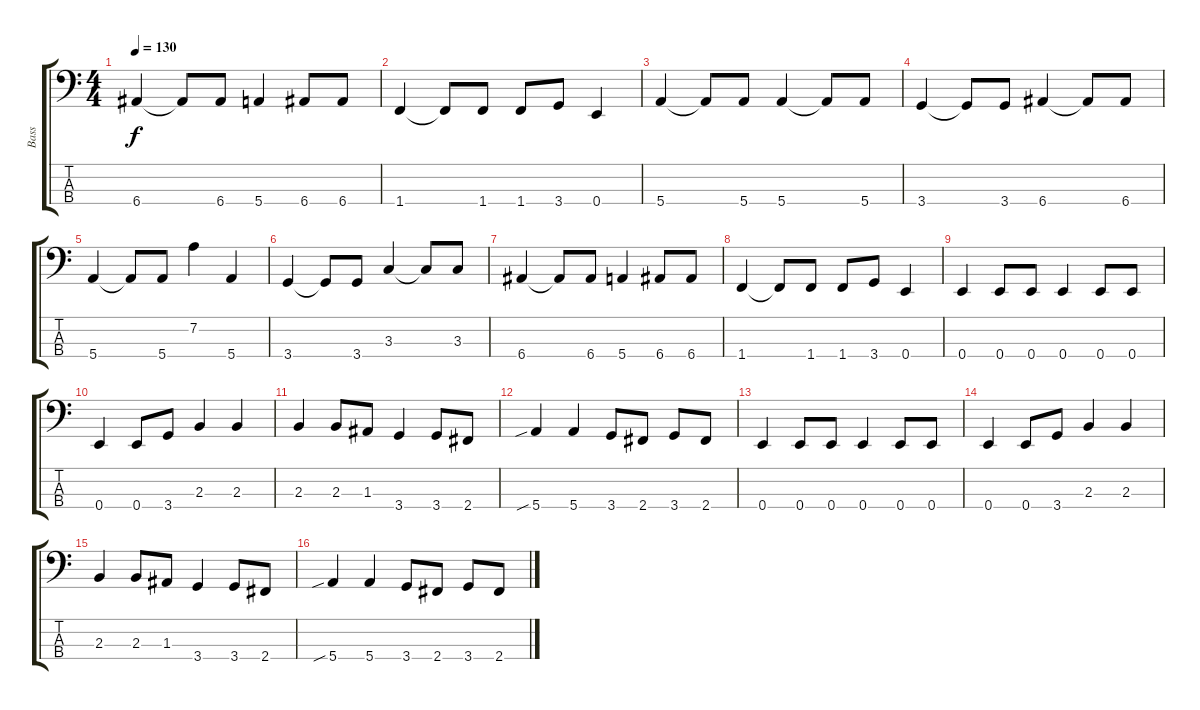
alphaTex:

\track ("Bass" "Bass") {instrument electricbassfinger}
\staff {score tabs}
\tuning (G2 D2 A1 E1) {hide}
\ts (4 4)
\tempo 130
\clef f4
\ks c
6.4.4{dy f} 6.4{t}.8 6.4.8 5.4.4 6.4.8 6.4.8 |
1.4.4 1.4{t}.8 1.4.8 1.4.8 3.4.8 0.4.4 |
5.4.4 5.4{t}.8 5.4.8 5.4.4 5.4{t}.8 5.4.8 |
3.4.4 3.4{t}.8 3.4.8 6.4.4 6.4{t}.8 6.4.8 |
5.4.4 5.4{t}.8 5.4.8 7.2.4 5.4.4 |
3.4.4 3.4{t}.8 3.4.8 3.3.4 3.3{t}.8 3.3.8 |
6.4.4 6.4{t}.8 6.4.8 5.4.4 6.4.8 6.4.8 |
1.4.4 1.4{t}.8 1.4.8 1.4.8 3.4.8 0.4.4 |
0.4.4 0.4.8 0.4.8 0.4.4 0.4.8 0.4.8 |
0.4.4 0.4.8 3.4.8 2.3.4 2.3.4 |
2.3.4 2.3.8 1.3.8 3.4.4 3.4.8 2.4.8 |
5.4{sib}.4 5.4.4 3.4.8 2.4.8 3.4.8 2.4.8 |
0.4.4 0.4.8 0.4.8 0.4.4 0.4.8 0.4.8 |
0.4.4 0.4.8 3.4.8 2.3.4 2.3.4 |
2.3.4 2.3.8 1.3.8 3.4.4 3.4.8 2.4.8 |
5.4{sib}.4 5.4.4 3.4.8 2.4.8 3.4.8 2.4.8
